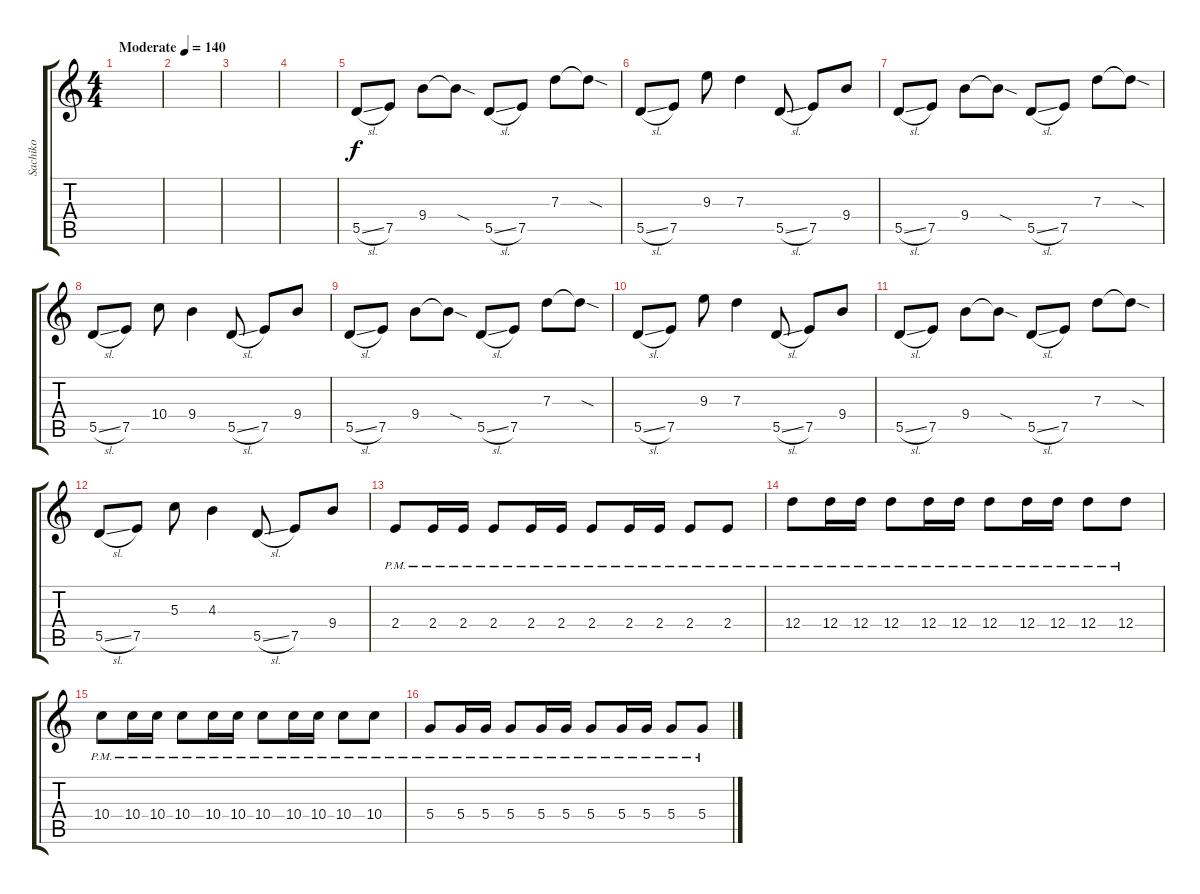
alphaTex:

\track ("Sachiko" "Sachiko") {instrument overdrivenguitar}
\staff {score tabs}
\tuning (E4 B3 G3 D3 A2 E2) {hide}
\ts (4 4)
\tempo (140 "Moderate")
\clef g2
\ks c
|
|
|
|
5.5{sl}.8 7.5.8 9.4.8 9.4{sod t}.8 5.5{sl}.8 7.5.8 7.3.8 7.3{sod t}.8 |
5.5{sl}.8 7.5.8 9.3.8 7.3.4 5.5{sl}.8 7.5.8 9.4.8 |
5.5{sl}.8 7.5.8 9.4.8 9.4{sod t}.8 5.5{sl}.8 7.5.8 7.3.8 7.3{sod t}.8 |
5.5{sl}.8 7.5.8 10.4.8 9.4.4 5.5{sl}.8 7.5.8 9.4.8 |
5.5{sl}.8 7.5.8 9.4.8 9.4{sod t}.8 5.5{sl}.8 7.5.8 7.3.8 7.3{sod t}.8 |
5.5{sl}.8 7.5.8 9.3.8 7.3.4 5.5{sl}.8 7.5.8 9.4.8 |
5.5{sl}.8 7.5.8 9.4.8 9.4{sod t}.8 5.5{sl}.8 7.5.8 7.3.8 7.3{sod t}.8 |
5.5{sl}.8 7.5.8 5.3.8 4.3.4 5.5{sl}.8 7.5.8 9.4.8 |
2.4{pm}.8 2.4{pm}.16 2.4{pm}.16 2.4{pm}.8 2.4{pm}.16 2.4{pm}.16 2.4{pm}.8 2.4{pm}.16 2.4{pm}.16 2.4{pm}.8 2.4{pm}.8 |
12.4{pm}.8 12.4{pm}.16 12.4{pm}.16 12.4{pm}.8 12.4{pm}.16 12.4{pm}.16 12.4{pm}.8 12.4{pm}.16 12.4{pm}.16 12.4{pm}.8 12.4{pm}.8 |
10.4{pm}.8 10.4{pm}.16 10.4{pm}.16 10.4{pm}.8 10.4{pm}.16 10.4{pm}.16 10.4{pm}.8 10.4{pm}.16 10.4{pm}.16 10.4{pm}.8 10.4{pm}.8 |
5.4{pm}.8 5.4{pm}.16 5.4{pm}.16 5.4{pm}.8 5.4{pm}.16 5.4{pm}.16 5.4{pm}.8 5.4{pm}.16 5.4{pm}.16 5.4{pm}.8 5.4{pm}.8
